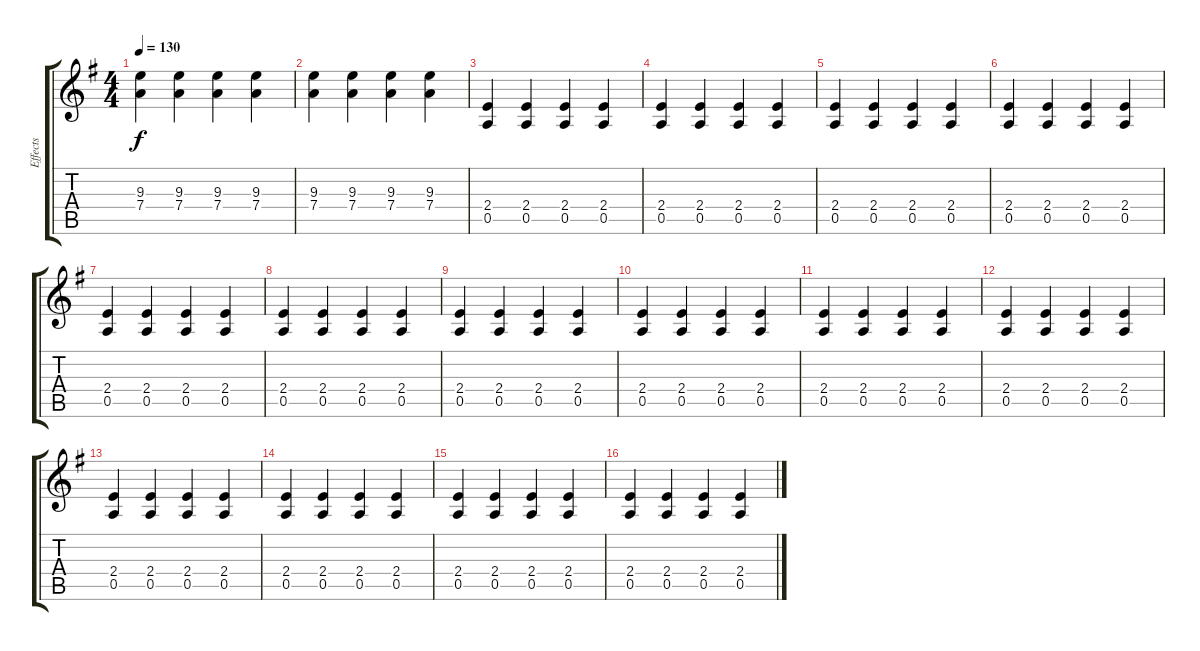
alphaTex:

\track ("Effects" "Effects") {instrument guitarharmonics}
\staff {score tabs}
\tuning (E4 B3 G3 D3 A2 E2) {hide}
\ts (4 4)
\tempo 130
\clef g2
\ks g
(9.3 7.4).4{dy f} (9.3 7.4).4 (9.3 7.4).4 (9.3 7.4).4 |
(9.3 7.4).4 (9.3 7.4).4 (9.3 7.4).4 (9.3 7.4).4 |
(2.4 0.5).4 (2.4 0.5).4 (2.4 0.5).4 (2.4 0.5).4 |
(2.4 0.5).4 (2.4 0.5).4 (2.4 0.5).4 (2.4 0.5).4 |
(2.4 0.5).4 (2.4 0.5).4 (2.4 0.5).4 (2.4 0.5).4 |
(2.4 0.5).4 (2.4 0.5).4 (2.4 0.5).4 (2.4 0.5).4 |
(2.4 0.5).4 (2.4 0.5).4 (2.4 0.5).4 (2.4 0.5).4 |
(2.4 0.5).4 (2.4 0.5).4 (2.4 0.5).4 (2.4 0.5).4 |
(2.4 0.5).4 (2.4 0.5).4 (2.4 0.5).4 (2.4 0.5).4 |
(2.4 0.5).4 (2.4 0.5).4 (2.4 0.5).4 (2.4 0.5).4 |
(2.4 0.5).4 (2.4 0.5).4 (2.4 0.5).4 (2.4 0.5).4 |
(2.4 0.5).4 (2.4 0.5).4 (2.4 0.5).4 (2.4 0.5).4 |
(2.4 0.5).4 (2.4 0.5).4 (2.4 0.5).4 (2.4 0.5).4 |
(2.4 0.5).4 (2.4 0.5).4 (2.4 0.5).4 (2.4 0.5).4 |
(2.4 0.5).4 (2.4 0.5).4 (2.4 0.5).4 (2.4 0.5).4 |
(2.4 0.5).4 (2.4 0.5).4 (2.4 0.5).4 (2.4 0.5).4
